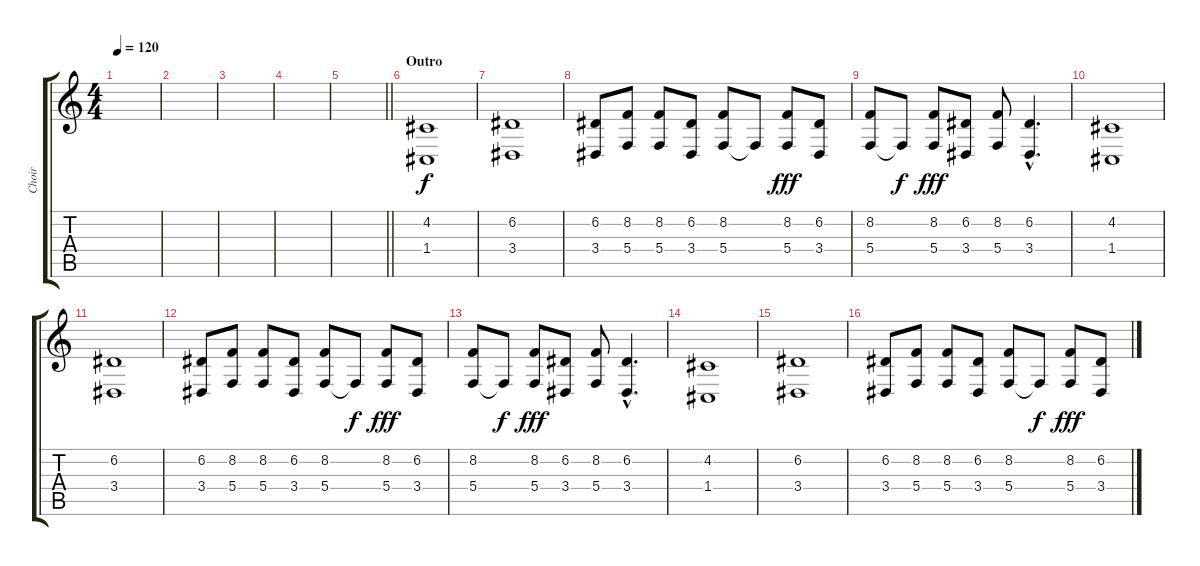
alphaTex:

\track ("Choir" "Choir") {instrument choiraahs}
\staff {score tabs}
\tuning (D4 A3 F3 C3 G2 C2) {hide}
\ts (4 4)
\tempo 120
\clef g2
\ks c
|
|
|
|
\barLineRight lightlight
|
\section ("" "Outro")
(4.2 1.4).1 |
(6.2 3.4).1 |
(6.2 3.4).8 (8.2 5.4).8 (8.2 5.4).8 (6.2 3.4).8 (8.2 5.4).8 5.4{t}.8{dy f} (8.2 5.4).8{dy fff} (6.2 3.4).8 |
(8.2 5.4).8 5.4{t}.8{dy f} (8.2 5.4).8{dy fff} (6.2 3.4).8 (8.2 5.4).8 (6.2{hac} 3.4{hac}).4{d} |
(4.2 1.4).1 |
(6.2 3.4).1 |
(6.2 3.4).8 (8.2 5.4).8 (8.2 5.4).8 (6.2 3.4).8 (8.2 5.4).8 5.4{t}.8{dy f} (8.2 5.4).8{dy fff} (6.2 3.4).8 |
(8.2 5.4).8 5.4{t}.8{dy f} (8.2 5.4).8{dy fff} (6.2 3.4).8 (8.2 5.4).8 (6.2{hac} 3.4{hac}).4{d} |
(4.2 1.4).1 |
(6.2 3.4).1 |
(6.2 3.4).8 (8.2 5.4).8 (8.2 5.4).8 (6.2 3.4).8 (8.2 5.4).8 5.4{t}.8{dy f} (8.2 5.4).8{dy fff} (6.2 3.4).8
